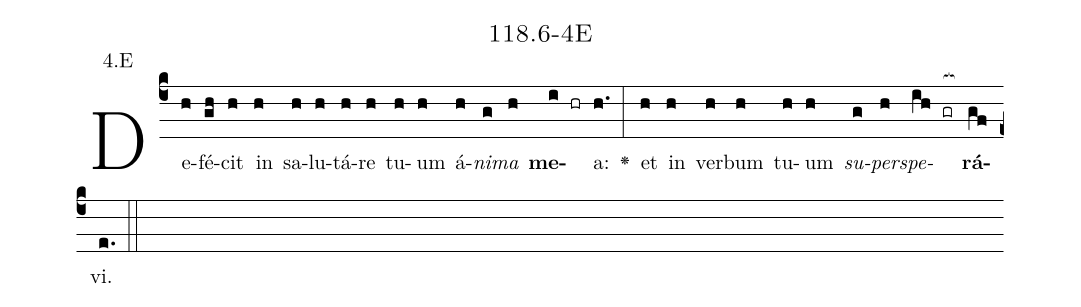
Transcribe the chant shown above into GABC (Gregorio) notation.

name: 118.6-4E;
annotation: 4.E;
%%
(c4)De(h)fé(gh)cit(h) in(h) sa(h)lu(h)tá(h)re(h) tu(h)um(h) á(h)<i>ni</i>(g)<i>ma</i>(h) <b>me</b>(i hr)a:(h.) <v>\greheightstar</v>(:) et(h) in(h) ver(h)bum(h) tu(h)um(h) <i>su</i>(g)<i>per</i>(h)<i>spe</i>(ih gr[ocb:1{])<b>rá</b>(gf[ocb:0}])vi.(e.) (::)


%E(h) u(g) o(h) u(ih) a(gf) e.(e.) (::)
